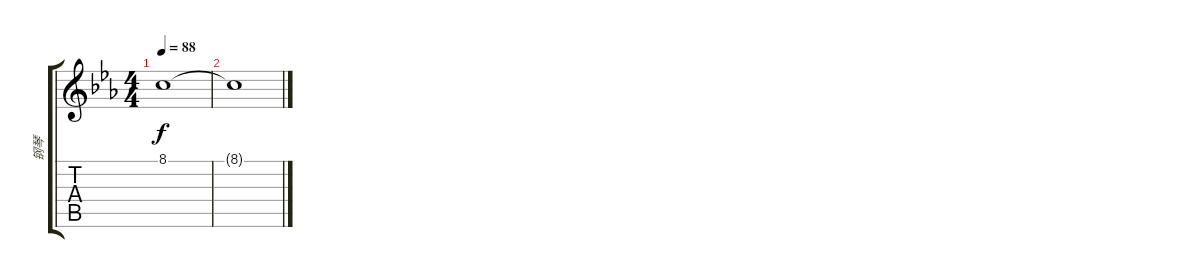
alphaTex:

\track ("钢琴" "钢琴") {instrument acousticgrandpiano}
\staff {score tabs}
\tuning (E4 B3 G3 D3 A2 E2) {hide}
\ts (4 4)
\tempo 88
\clef g2
\ks eb
8.1.1{dy f} |
8.1{t}.1
